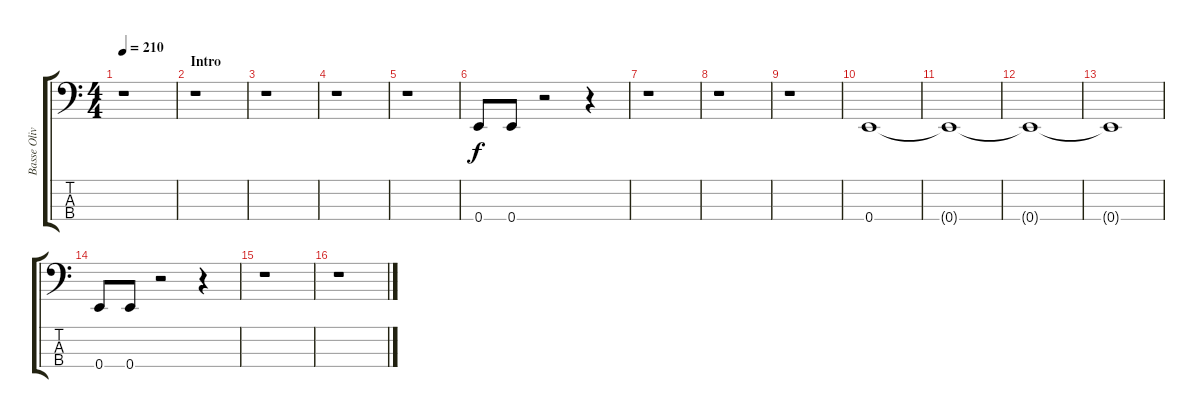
\track ("Basse Oliv" "Basse Oliv") {instrument electricbassfinger}
\staff {score tabs}
\tuning (G2 D2 A1 E1) {hide}
\ts (4 4)
\tempo 210
\clef f4
\ks c
r.1{dy f instrument electricbassfinger} |
\section ("" "Intro")
r.1 |
r.1 |
r.1 |
r.1 |
0.4.8 0.4.8 r.2 r.4 |
r.1 |
r.1 |
r.1 |
0.4.1 |
0.4{t}.1 |
0.4{t}.1 |
0.4{t}.1 |
0.4.8 0.4.8 r.2 r.4 |
r.1 |
r.1
